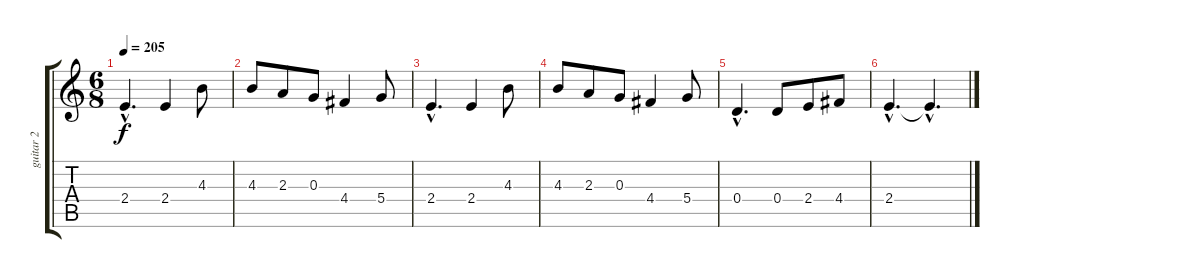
\track ("guitar 2" "guitar 2") {instrument distortionguitar}
\staff {score tabs}
\tuning (E4 B3 G3 D3 A2 E2) {hide}
\ts (6 8)
\tempo 205
\clef g2
\ks c
2.4{hac}.4{d dy f} 2.4.4 4.3.8 |
4.3.8 2.3.8 0.3.8 4.4.4 5.4.8 |
2.4{hac}.4{d} 2.4.4 4.3.8 |
4.3.8 2.3.8 0.3.8 4.4.4 5.4.8 |
0.4{hac}.4{d} 0.4.8 2.4.8 4.4.8 |
2.4{hac}.4{d} 2.4{hac t}.4{d}
